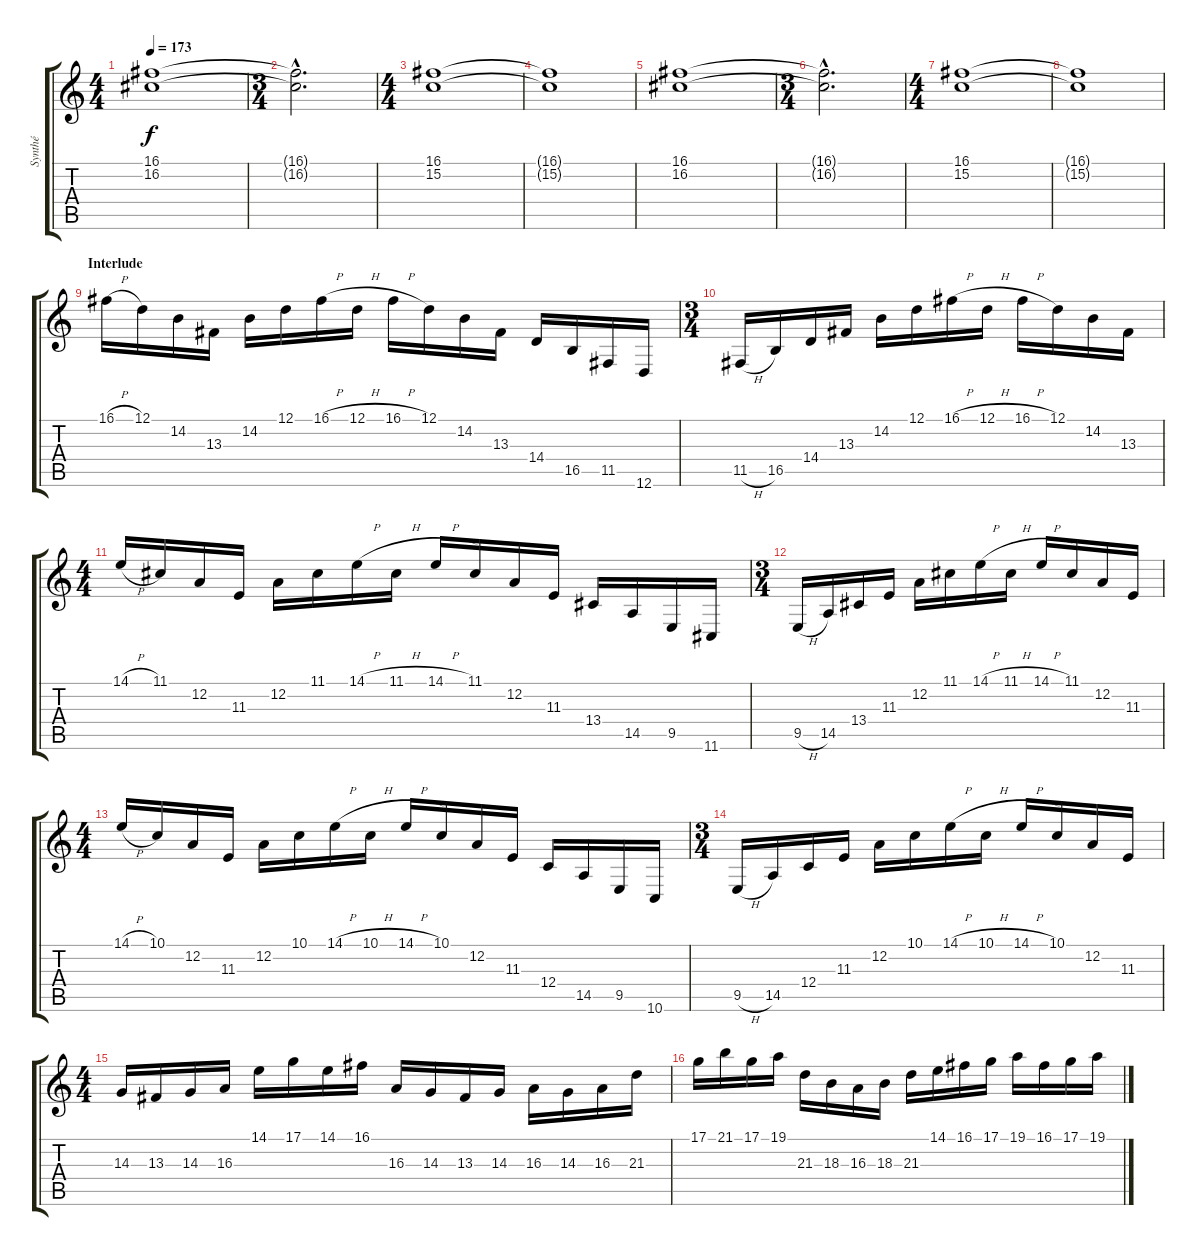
\track ("Synthé" "Synthé") {instrument pad3polysynth}
\staff {score tabs}
\tuning (D4 A3 F3 C3 G2 D2) {hide}
\ts (4 4)
\tempo 173
\clef g2
\ks c
(16.1 16.2).1{dy f volume 10 instrument pad3polysynth} |
\ts (3 4)
(16.1{hac t} 16.2{hac t}).2{d} |
\ts (4 4)
(16.1 15.2).1 |
(16.1{t} 15.2{t}).1 |
(16.1 16.2).1 |
\ts (3 4)
(16.1{hac t} 16.2{hac t}).2{d} |
\ts (4 4)
(16.1 15.2).1 |
(16.1{t} 15.2{t}).1 |
\section ("" "Interlude")
16.1{h}.16{volume 15 instrument pad3polysynth} 12.1.16 14.2.16 13.3.16 14.2.16 12.1.16 16.1{h}.16 12.1{h}.16 16.1{h}.16 12.1.16 14.2.16 13.3.16 14.4.16 16.5.16 11.5.16 12.6.16 |
\ts (3 4)
11.5{h}.16 16.5.16 14.4.16 13.3.16 14.2.16 12.1.16 16.1{h}.16 12.1{h}.16 16.1{h}.16 12.1.16 14.2.16 13.3.16 |
\ts (4 4)
14.1{h}.16 11.1.16 12.2.16 11.3.16 12.2.16 11.1.16 14.1{h}.16 11.1{h}.16 14.1{h}.16 11.1.16 12.2.16 11.3.16 13.4.16 14.5.16 9.5.16 11.6.16 |
\ts (3 4)
9.5{h}.16 14.5.16 13.4.16 11.3.16 12.2.16 11.1.16 14.1{h}.16 11.1{h}.16 14.1{h}.16 11.1.16 12.2.16 11.3.16 |
\ts (4 4)
14.1{h}.16 10.1.16 12.2.16 11.3.16 12.2.16 10.1.16 14.1{h}.16 10.1{h}.16 14.1{h}.16 10.1.16 12.2.16 11.3.16 12.4.16 14.5.16 9.5.16 10.6.16 |
\ts (3 4)
9.5{h}.16 14.5.16 12.4.16 11.3.16 12.2.16 10.1.16 14.1{h}.16 10.1{h}.16 14.1{h}.16 10.1.16 12.2.16 11.3.16 |
\ts (4 4)
14.3.16 13.3.16 14.3.16 16.3.16 14.1.16 17.1.16 14.1.16 16.1.16 16.3.16 14.3.16 13.3.16 14.3.16 16.3.16 14.3.16 16.3.16 21.3.16 |
17.1.16 21.1.16 17.1.16 19.1.16 21.3.16 18.3.16 16.3.16 18.3.16 21.3.16 14.1.16 16.1.16 17.1.16 19.1.16 16.1.16 17.1.16 19.1.16
